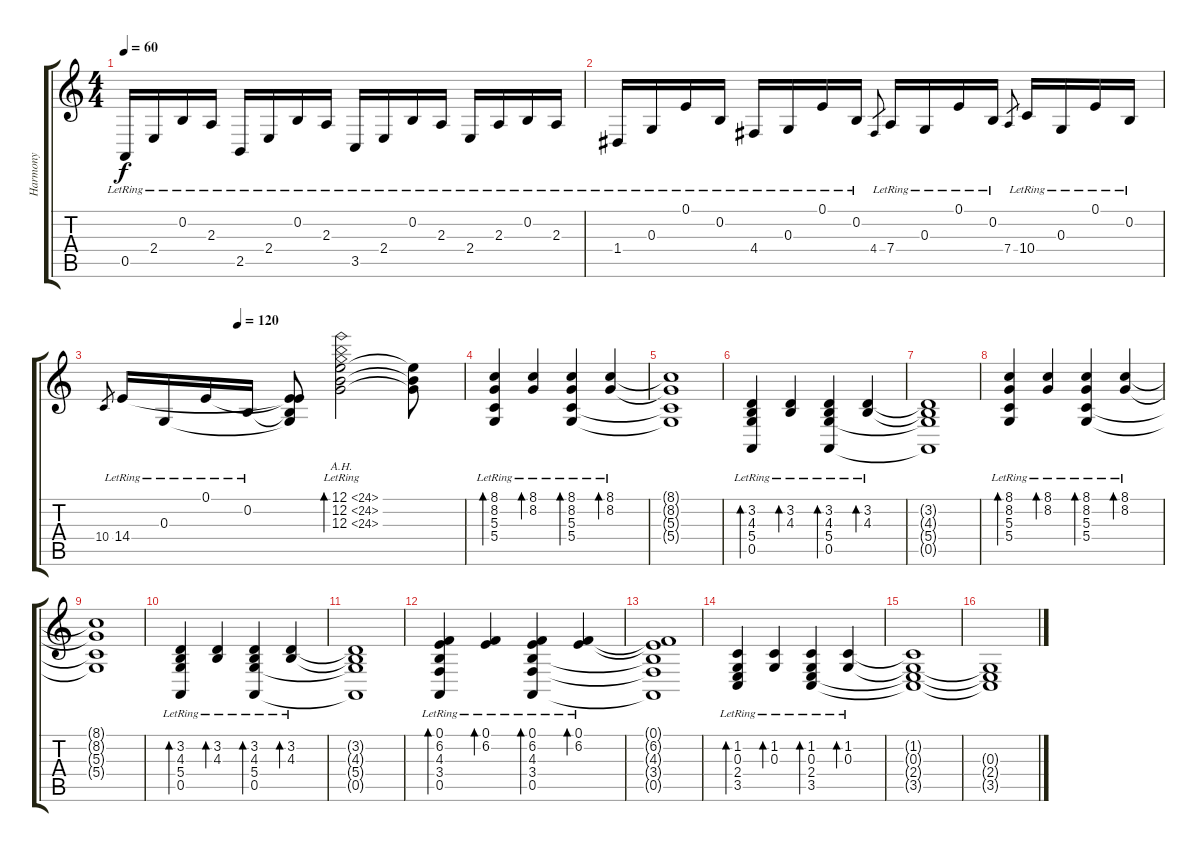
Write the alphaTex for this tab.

\track ("Harmony" "Harmony") {instrument acousticgrandpiano}
\staff {score tabs}
\tuning (E4 B3 G3 D3 A2 E2) {hide}
\ts (4 4)
\tempo 60
\clef g2
\ks c
0.5{lr}.16{dy f} 2.4{lr}.16 0.2{lr}.16 2.3{lr}.16 2.5{lr}.16 2.4{lr}.16 0.2{lr}.16 2.3{lr}.16 3.5{lr}.16 2.4{lr}.16 0.2{lr}.16 2.3{lr}.16 2.4{lr}.16 2.3{lr}.16 0.2{lr}.16 2.3{lr}.16 |
1.4{lr}.16 0.3{lr}.16 0.1{lr}.16 0.2{lr}.16 4.4{lr}.16 0.3{lr}.16 0.1{lr}.16 0.2{lr}.16 4.4.8{gr} 7.4{lr}.16 0.3{lr}.16 0.1{lr}.16 0.2{lr}.16 7.4.8{gr} 10.4{lr}.16 0.3{lr}.16 0.1{lr}.16 0.2{lr}.16 |
\tempo (120 0.375)
10.4.8{gr} 14.4{lr}.16 0.3{lr}.16 0.1{lr}.16 0.2{lr}.16 (0.1{t} 0.2{t} 0.3{t} 14.4{t}).8 (12.1{ah 12 lr} 12.2{ah 12 lr} 12.3{ah 12 lr}).2{bd 120} (12.1{t} 12.2{t} 12.3{t}).8 |
(8.1{lr} 8.2{lr} 5.3{lr} 5.4{lr}).4{bd 480} (8.1{lr} 8.2{lr}).4{bd 480 balance 0} (8.1{lr} 8.2{lr} 5.3{lr} 5.4{lr}).4{bd 480 balance 16} (8.1{lr} 8.2{lr}).4{bd 480 balance 8} |
(8.1{t} 8.2{t} 5.3{t} 5.4{t}).1 |
(3.2{lr} 4.3{lr} 5.4{lr} 0.5{lr}).4{bd 480} (3.2{lr} 4.3{lr}).4{bd 480 balance 0} (3.2{lr} 4.3{lr} 5.4{lr} 0.5{lr}).4{bd 480 balance 16} (3.2{lr} 4.3{lr}).4{bd 480 balance 8} |
(3.2{t} 4.3{t} 5.4{t} 0.5{t}).1 |
(8.1{lr} 8.2{lr} 5.3{lr} 5.4{lr}).4{bd 480} (8.1{lr} 8.2{lr}).4{bd 480 balance 0} (8.1{lr} 8.2{lr} 5.3{lr} 5.4{lr}).4{bd 480 balance 16} (8.1{lr} 8.2{lr}).4{bd 480 balance 8} |
(8.1{t} 8.2{t} 5.3{t} 5.4{t}).1 |
(3.2{lr} 4.3{lr} 5.4{lr} 0.5{lr}).4{bd 480} (3.2{lr} 4.3{lr}).4{bd 480 balance 0} (3.2{lr} 4.3{lr} 5.4{lr} 0.5{lr}).4{bd 480 balance 16} (3.2{lr} 4.3{lr}).4{bd 480 balance 8} |
(3.2{t} 4.3{t} 5.4{t} 0.5{t}).1 |
(0.1{lr} 6.2{lr} 4.3{lr} 3.4{lr} 0.5{lr}).4{bd 480} (0.1{lr} 6.2{lr}).4{bd 480 balance 0} (0.1{lr} 6.2{lr} 4.3{lr} 3.4{lr} 0.5{lr}).4{bd 480 balance 16} (0.1{lr} 6.2{lr}).4{bd 480 balance 8} |
(0.1{t} 6.2{t} 4.3{t} 3.4{t} 0.5{t}).1 |
(1.2{lr} 0.3{lr} 2.4{lr} 3.5{lr}).4{bd 480} (1.2{lr} 0.3{lr}).4{bd 480 balance 0} (1.2{lr} 0.3{lr} 2.4{lr} 3.5{lr}).4{bd 480 balance 16} (1.2{lr} 0.3{lr}).4{bd 480 balance 8} |
(1.2{t} 0.3{t} 2.4{t} 3.5{t}).1 |
(0.3{t} 2.4{t} 3.5{t}).1
